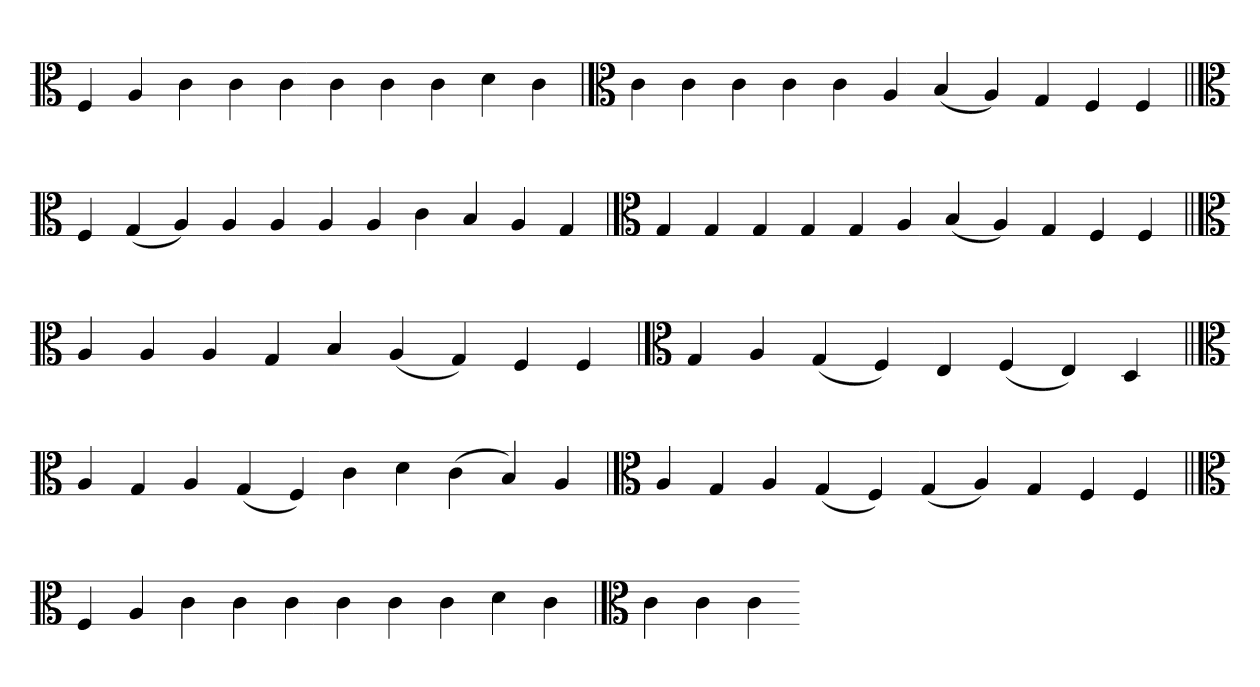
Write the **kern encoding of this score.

**kern
*part1
*staff1
*clefC3
=
4F
4A
4c
4c
4c
4c
4c
4c
4d
4c
=
*clefC3
4c
4c
4c
4c
4c
4A
(4B
4A)
4G
4F
4F
=||
*clefC3
4F
(4G
4A)
4A
4A
4A
4A
4c
4B
4A
4G
=
*clefC3
4G
4G
4G
4G
4G
4A
(4B
4A)
4G
4F
4F
=||
*clefC3
4A
4A
4A
4G
4B
(4A
4G)
4F
4F
='
*clefC3
4G
4A
(4G
4F)
4E
(4F
4E)
4D
=||
*clefC3
4A
4G
4A
(4G
4F)
4c
4d
(4c
4B)
4A
=`
*clefC3
4A
4G
4A
(4G
4F)
(4G
4A)
4G
4F
4F
=||
*clefC3
4F
4A
4c
4c
4c
4c
4c
4c
4d
4c
=
*clefC3
4c
4c
4c
=-
*-
